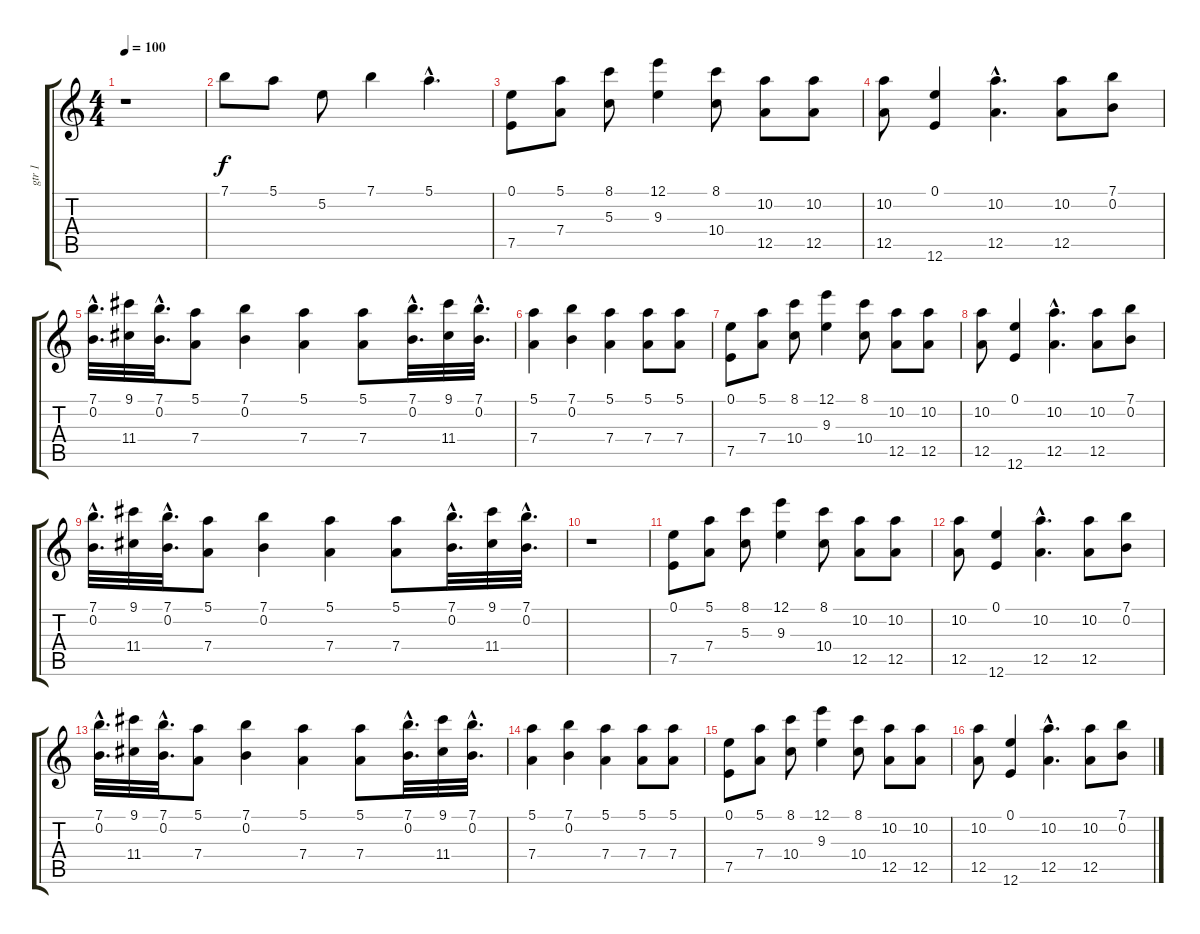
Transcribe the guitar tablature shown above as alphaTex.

\track ("gtr 1" "gtr 1") {instrument distortionguitar}
\staff {score tabs}
\tuning (E4 B3 G3 D3 A2 E2) {hide}
\ts (4 4)
\tempo 100
\clef g2
\ks c
r.1{dy f} |
7.1.8 5.1.8 5.2.8 7.1.4 5.1{hac}.4{d} |
(0.1 7.5).8 (5.1 7.4).8 (8.1 5.3).8 (12.1 9.3).4 (8.1 10.4).8 (10.2 12.5).8 (10.2 12.5).8 |
(10.2 12.5).8 (0.1 12.6).4 (10.2{hac} 12.5{hac}).4{d} (10.2 12.5).8 (7.1 0.2).8 |
(7.1{hac} 0.2{hac}).32{d} (9.1 11.4).32 (7.1{hac} 0.2{hac}).32{d} (5.1 7.4).8 (7.1 0.2).4 (5.1 7.4).4 (5.1 7.4).8 (7.1{hac} 0.2{hac}).32{d} (9.1 11.4).32 (7.1{hac} 0.2{hac}).32{d} |
(5.1 7.4).4 (7.1 0.2).4 (5.1 7.4).4 (5.1 7.4).8 (5.1 7.4).8 |
(0.1 7.5).8 (5.1 7.4).8 (8.1 10.4).8 (12.1 9.3).4 (8.1 10.4).8 (10.2 12.5).8 (10.2 12.5).8 |
(10.2 12.5).8 (0.1 12.6).4 (10.2{hac} 12.5{hac}).4{d} (10.2 12.5).8 (7.1 0.2).8 |
(7.1{hac} 0.2{hac}).32{d} (9.1 11.4).32 (7.1{hac} 0.2{hac}).32{d} (5.1 7.4).8 (7.1 0.2).4 (5.1 7.4).4 (5.1 7.4).8 (7.1{hac} 0.2{hac}).32{d} (9.1 11.4).32 (7.1{hac} 0.2{hac}).32{d} |
r.1 |
(0.1 7.5).8 (5.1 7.4).8 (8.1 5.3).8 (12.1 9.3).4 (8.1 10.4).8 (10.2 12.5).8 (10.2 12.5).8 |
(10.2 12.5).8 (0.1 12.6).4 (10.2{hac} 12.5{hac}).4{d} (10.2 12.5).8 (7.1 0.2).8 |
(7.1{hac} 0.2{hac}).32{d} (9.1 11.4).32 (7.1{hac} 0.2{hac}).32{d} (5.1 7.4).8 (7.1 0.2).4 (5.1 7.4).4 (5.1 7.4).8 (7.1{hac} 0.2{hac}).32{d} (9.1 11.4).32 (7.1{hac} 0.2{hac}).32{d} |
(5.1 7.4).4 (7.1 0.2).4 (5.1 7.4).4 (5.1 7.4).8 (5.1 7.4).8 |
(0.1 7.5).8 (5.1 7.4).8 (8.1 10.4).8 (12.1 9.3).4 (8.1 10.4).8 (10.2 12.5).8 (10.2 12.5).8 |
(10.2 12.5).8 (0.1 12.6).4 (10.2{hac} 12.5{hac}).4{d} (10.2 12.5).8 (7.1 0.2).8
